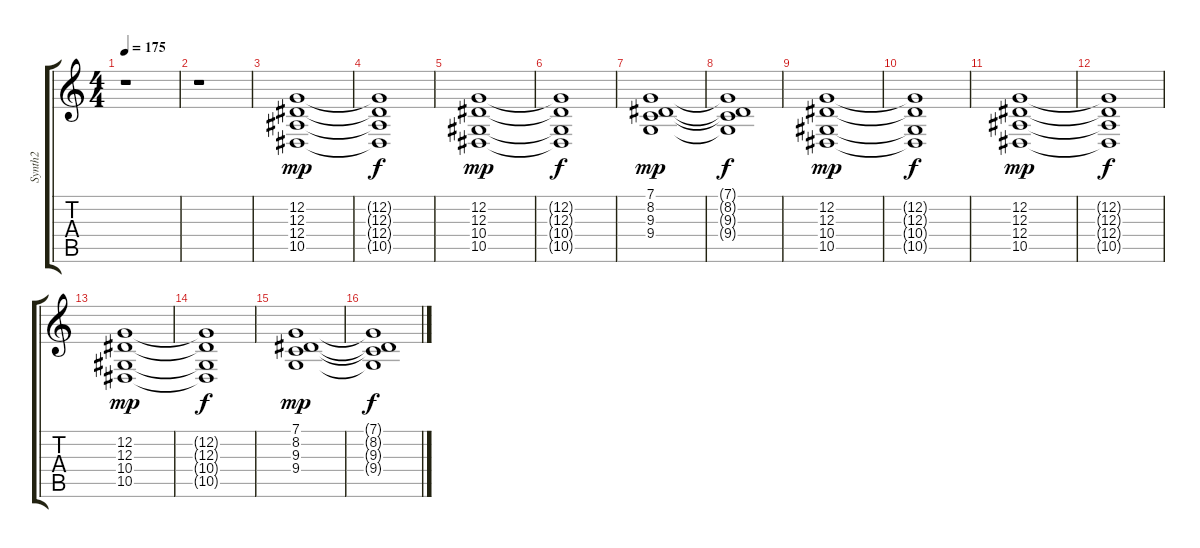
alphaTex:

\track ("Synth2" "Synth2") {instrument synthstrings1}
\staff {score tabs}
\tuning (C4 G3 Eb3 Bb2 F2 C2) {hide}
\ts (4 4)
\tempo 175
\clef g2
\ks c
r.1{dy f} |
r.1 |
(12.2 12.3 12.4 10.5).1{dy mp} |
(12.2{t} 12.3{t} 12.4{t} 10.5{t}).1{dy f} |
(12.2 12.3 10.4 10.5).1{dy mp} |
(12.2{t} 12.3{t} 10.4{t} 10.5{t}).1{dy f} |
(7.1 8.2 9.3 9.4).1{dy mp} |
(7.1{t} 8.2{t} 9.3{t} 9.4{t}).1{dy f} |
(12.2 12.3 10.4 10.5).1{dy mp} |
(12.2{t} 12.3{t} 10.4{t} 10.5{t}).1{dy f} |
(12.2 12.3 12.4 10.5).1{dy mp} |
(12.2{t} 12.3{t} 12.4{t} 10.5{t}).1{dy f} |
(12.2 12.3 10.4 10.5).1{dy mp} |
(12.2{t} 12.3{t} 10.4{t} 10.5{t}).1{dy f} |
(7.1 8.2 9.3 9.4).1{dy mp} |
(7.1{t} 8.2{t} 9.3{t} 9.4{t}).1{dy f}
